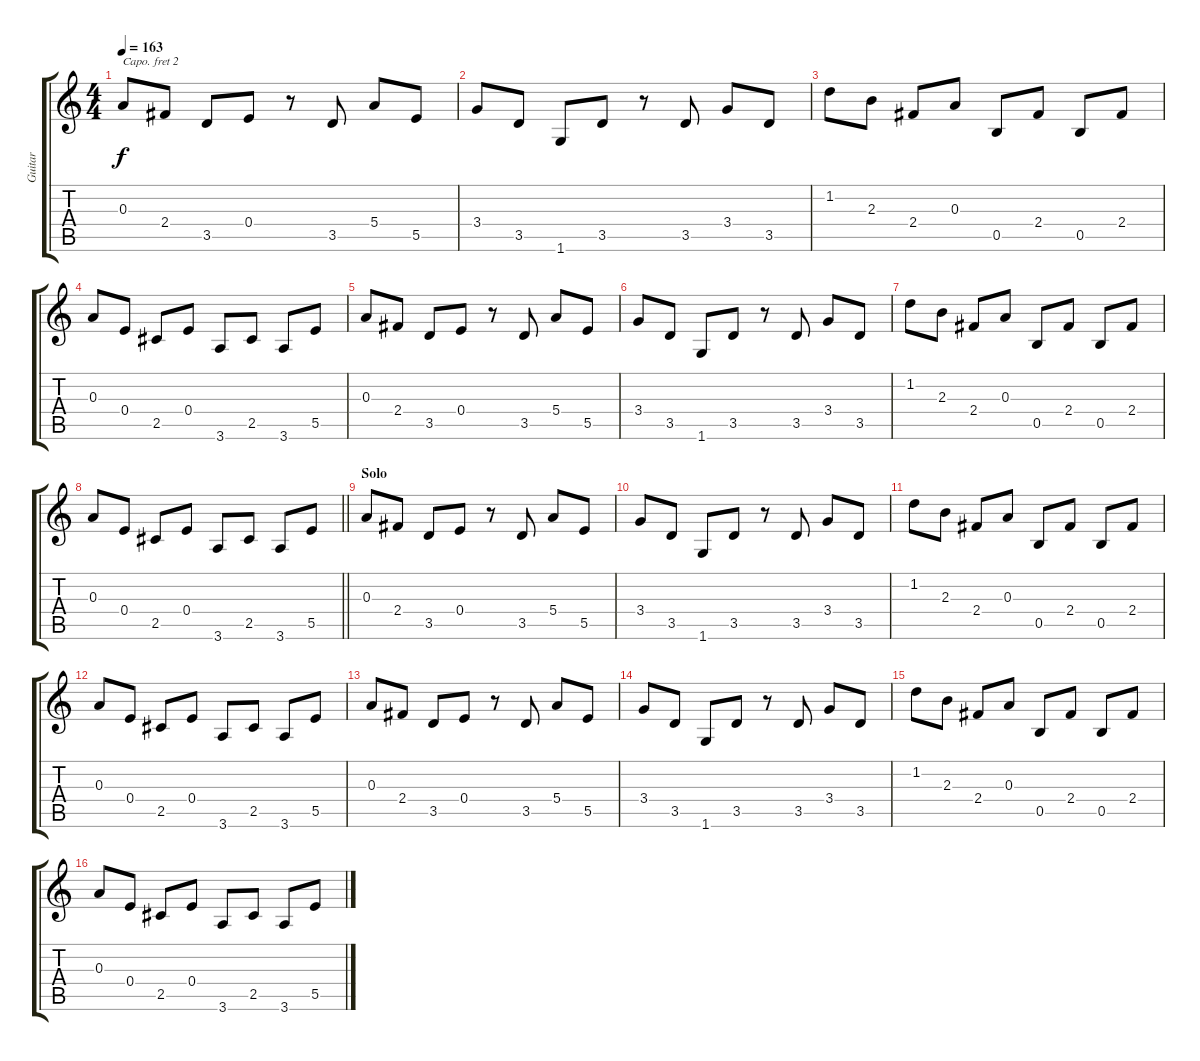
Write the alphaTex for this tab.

\track ("Guitar" "Guitar") {instrument overdrivenguitar}
\staff {score tabs}
\capo 2
\tuning (E4 B3 G3 D3 A2 E2) {hide}
\ts (4 4)
\tempo 163
\clef g2
\ks c
0.3.8{dy f} 2.4.8 3.5.8 0.4.8 r.8 3.5.8 5.4.8 5.5.8 |
3.4.8 3.5.8 1.6.8 3.5.8 r.8 3.5.8 3.4.8 3.5.8 |
1.2.8 2.3.8 2.4.8 0.3.8 0.5.8 2.4.8 0.5.8 2.4.8 |
0.3.8 0.4.8 2.5.8 0.4.8 3.6.8 2.5.8 3.6.8 5.5.8 |
0.3.8 2.4.8 3.5.8 0.4.8 r.8 3.5.8 5.4.8 5.5.8 |
3.4.8 3.5.8 1.6.8 3.5.8 r.8 3.5.8 3.4.8 3.5.8 |
1.2.8 2.3.8 2.4.8 0.3.8 0.5.8 2.4.8 0.5.8 2.4.8 |
\barLineRight lightlight
0.3.8 0.4.8 2.5.8 0.4.8 3.6.8 2.5.8 3.6.8 5.5.8 |
\section ("" "Solo")
0.3.8 2.4.8 3.5.8 0.4.8 r.8 3.5.8 5.4.8 5.5.8 |
3.4.8 3.5.8 1.6.8 3.5.8 r.8 3.5.8 3.4.8 3.5.8 |
1.2.8 2.3.8 2.4.8 0.3.8 0.5.8 2.4.8 0.5.8 2.4.8 |
0.3.8 0.4.8 2.5.8 0.4.8 3.6.8 2.5.8 3.6.8 5.5.8 |
0.3.8 2.4.8 3.5.8 0.4.8 r.8 3.5.8 5.4.8 5.5.8 |
3.4.8 3.5.8 1.6.8 3.5.8 r.8 3.5.8 3.4.8 3.5.8 |
1.2.8 2.3.8 2.4.8 0.3.8 0.5.8 2.4.8 0.5.8 2.4.8 |
0.3.8 0.4.8 2.5.8 0.4.8 3.6.8 2.5.8 3.6.8 5.5.8
